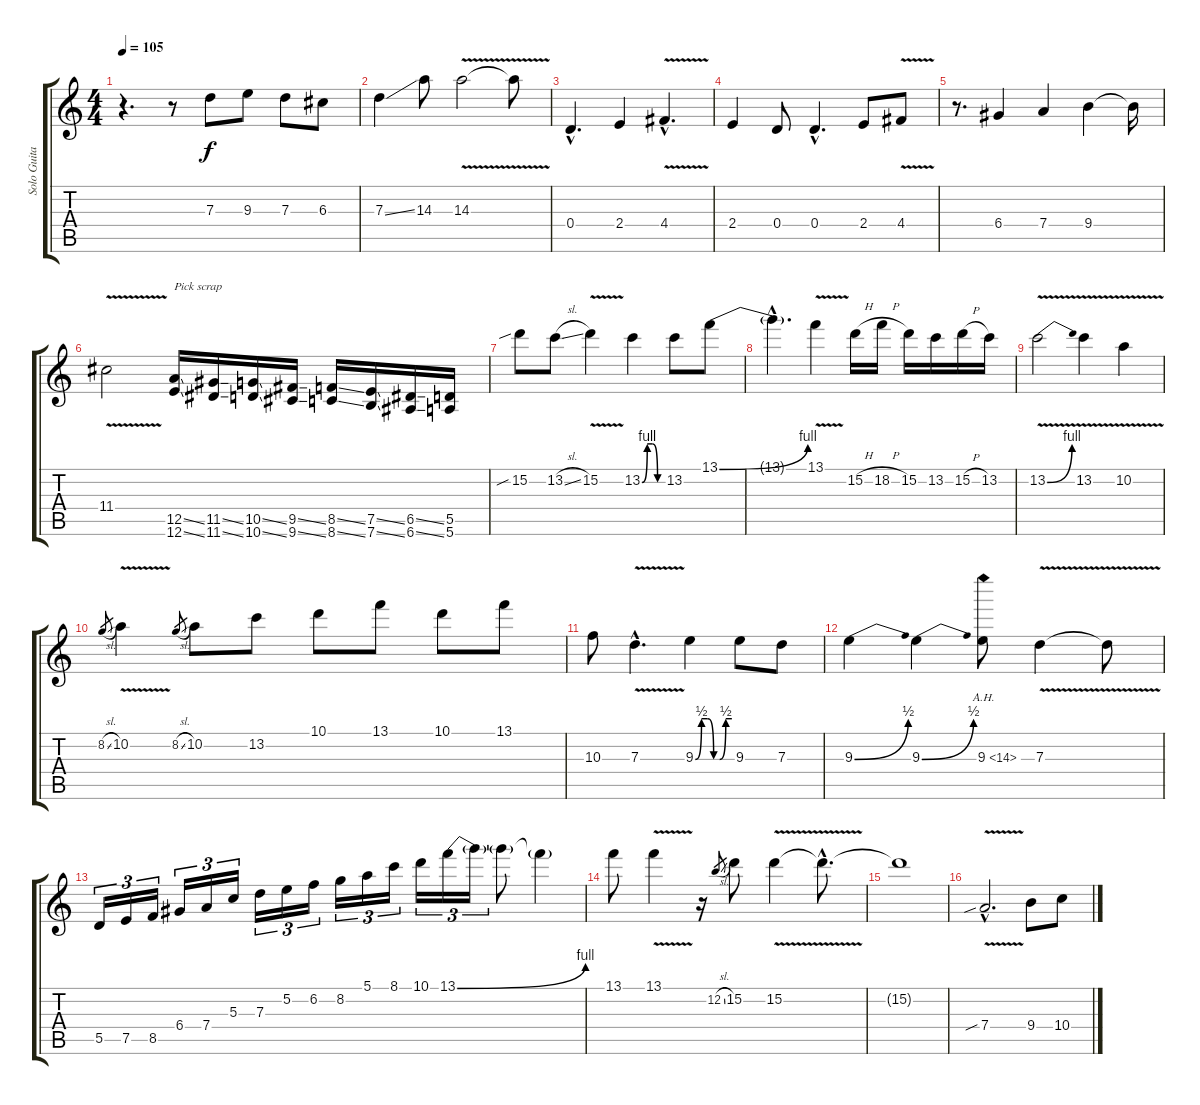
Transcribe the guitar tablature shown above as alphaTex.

\track ("Solo Guitar" "Solo Guita") {instrument distortionguitar}
\staff {score tabs}
\tuning (E4 B3 G3 D3 A2 E2) {hide}
\ts (4 4)
\tempo 105
\clef g2
\ks c
r.4{d dy f} r.8 7.3.8 9.3.8 7.3.8 6.3.8 |
7.3{ss}.4 14.3.8 14.3{v}.2 14.3{t}.8 |
0.4{hac}.4{d} 2.4.4 4.4{v hac}.4{d} |
2.4.4 0.4.8 0.4{hac}.4{d} 2.4.8 4.4{v}.8 |
r.8{d} 6.4.4 7.4.4 9.4.4 9.4{t}.16 |
11.4{v}.2 (12.5{ss} 12.6{ss}).16{txt "Pick scrap"} (11.5{ss} 11.6{ss}).16 (10.5{ss} 10.6{ss}).16 (9.5{ss} 9.6{ss}).16 (8.5{ss} 8.6{ss}).16 (7.5{ss} 7.6{ss}).16 (6.5{ss} 6.6{ss}).16 (5.5 5.6).16 |
15.2{sib}.8{volume 16} 13.2{sl}.8 15.2{v}.4 13.2{be (custom 0 0 15 4 30 4 45 0 60 0)}.4 13.2.8 13.1{be (bend 0 0 60 4)}.8 |
13.1{hac t}.4{d} 13.1{v}.4 15.2{h}.16 18.2{h}.16 15.2.16 13.2.16 15.2{h}.16 13.2.16 |
13.2{be (bend 0 0 60 4) v}.2 13.2{v}.4 10.2{v}.4 |
8.2{sl}.8{gr} 10.2{v}.4 8.2{sl}.8{gr} 10.2.8 13.2.8 10.1.8 13.1.8 10.1.8 13.1.8 |
10.3.8 7.3{v hac}.4{d} 9.3{be (custom 0 0 10 2 20 2 30 0 40 0 50 2 60 2)}.4 9.3.8 7.3.8 |
9.3{be (bend 0 0 60 2)}.4 9.3{be (bend 0 0 60 2)}.4 9.3{ah 5}.8 7.3{v}.4 7.3{t}.8 |
5.5.16{tu (3 2)} 7.5.16{tu (3 2)} 8.5.16{tu (3 2)} 6.4.16{tu (3 2)} 7.4.16{tu (3 2)} 5.3.16{tu (3 2)} 7.3.16{tu (3 2)} 5.2.16{tu (3 2)} 6.2.16{tu (3 2)} 8.2.16{tu (3 2)} 5.1.16{tu (3 2)} 8.1.16{tu (3 2)} 10.1.16{tu (3 2)} 13.1{be (bend 0 0 60 4)}.16{tu (3 2)} 13.1{t}.16{tu (3 2)} 13.1{t}.8 13.1{t}.4 |
13.1.8 13.1{v}.4 r.16 12.2{sl}.8{gr} 15.2.8 15.2{v}.4{volume 0} 15.2{hac t}.8{d} |
15.2{t}.1 |
7.4{v sib hac}.2{d volume 13} 9.4.8 10.4.8
